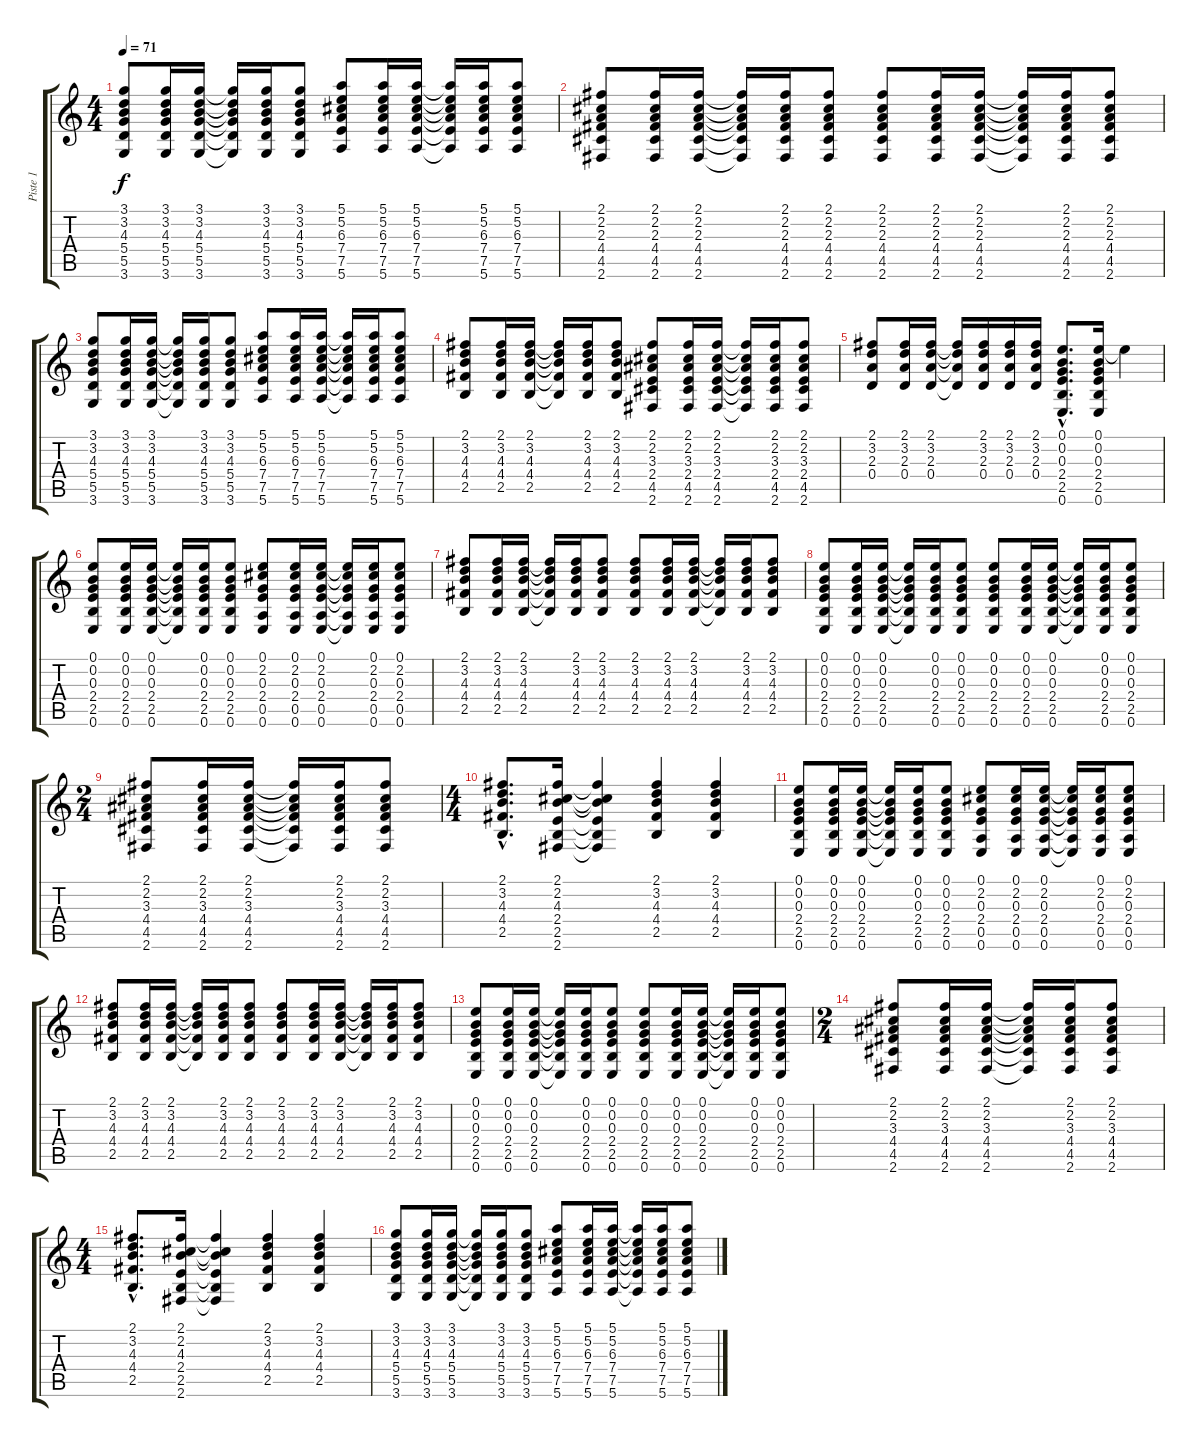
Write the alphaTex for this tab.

\track ("Piste 1" "Piste 1") {instrument acousticguitarnylon}
\staff {score tabs}
\tuning (E4 B3 G3 D3 A2 E2) {hide}
\ts (4 4)
\tempo 71
\clef g2
\ks c
(3.1 3.2 4.3 5.4 5.5 3.6).8{dy f} (3.1 3.2 4.3 5.4 5.5 3.6).16 (3.1 3.2 4.3 5.4 5.5 3.6).16 (3.1{t} 3.2{t} 4.3{t} 5.4{t} 5.5{t} 3.6{t}).16 (3.1 3.2 4.3 5.4 5.5 3.6).16 (3.1 3.2 4.3 5.4 5.5 3.6).8 (5.1 5.2 6.3 7.4 7.5 5.6).8 (5.1 5.2 6.3 7.4 7.5 5.6).16 (5.1 5.2 6.3 7.4 7.5 5.6).16 (5.1{t} 5.2{t} 6.3{t} 7.4{t} 7.5{t} 5.6{t}).16 (5.1 5.2 6.3 7.4 7.5 5.6).16 (5.1 5.2 6.3 7.4 7.5 5.6).8 |
(2.1 2.2 2.3 4.4 4.5 2.6).8 (2.1 2.2 2.3 4.4 4.5 2.6).16 (2.1 2.2 2.3 4.4 4.5 2.6).16 (2.1{t} 2.2{t} 2.3{t} 4.4{t} 4.5{t} 2.6{t}).16 (2.1 2.2 2.3 4.4 4.5 2.6).16 (2.1 2.2 2.3 4.4 4.5 2.6).8 (2.1 2.2 2.3 4.4 4.5 2.6).8 (2.1 2.2 2.3 4.4 4.5 2.6).16 (2.1 2.2 2.3 4.4 4.5 2.6).16 (2.1{t} 2.2{t} 2.3{t} 4.4{t} 4.5{t} 2.6{t}).16 (2.1 2.2 2.3 4.4 4.5 2.6).16 (2.1 2.2 2.3 4.4 4.5 2.6).8 |
(3.1 3.2 4.3 5.4 5.5 3.6).8 (3.1 3.2 4.3 5.4 5.5 3.6).16 (3.1 3.2 4.3 5.4 5.5 3.6).16 (3.1{t} 3.2{t} 4.3{t} 5.4{t} 5.5{t} 3.6{t}).16 (3.1 3.2 4.3 5.4 5.5 3.6).16 (3.1 3.2 4.3 5.4 5.5 3.6).8 (5.1 5.2 6.3 7.4 7.5 5.6).8 (5.1 5.2 6.3 7.4 7.5 5.6).16 (5.1 5.2 6.3 7.4 7.5 5.6).16 (5.1{t} 5.2{t} 6.3{t} 7.4{t} 7.5{t} 5.6{t}).16 (5.1 5.2 6.3 7.4 7.5 5.6).16 (5.1 5.2 6.3 7.4 7.5 5.6).8 |
(2.1 3.2 4.3 4.4 2.5).8 (2.1 3.2 4.3 4.4 2.5).16 (2.1 3.2 4.3 4.4 2.5).16 (2.1{t} 3.2{t} 4.3{t} 4.4{t} 2.5{t}).16 (2.1 3.2 4.3 4.4 2.5).16 (2.1 3.2 4.3 4.4 2.5).8 (2.1 2.2 3.3 2.4 4.5 2.6).8 (2.1 2.2 3.3 2.4 4.5 2.6).16 (2.1 2.2 3.3 2.4 4.5 2.6).16 (2.1{t} 2.2{t} 3.3{t} 2.4{t} 4.5{t} 2.6{t}).16 (2.1 2.2 3.3 2.4 4.5 2.6).16 (2.1 2.2 3.3 2.4 4.5 2.6).8 |
(2.1 3.2 2.3 0.4).8 (2.1 3.2 2.3 0.4).16 (2.1 3.2 2.3 0.4).16 (2.1{t} 3.2{t} 2.3{t} 0.4{t}).16 (2.1 3.2 2.3 0.4).16 (2.1 3.2 2.3 0.4).16 (2.1 3.2 2.3 0.4).16 (0.1{hac} 0.2{hac} 0.3{hac} 2.4{hac} 2.5{hac} 0.6{hac}).8{d} (0.1 0.2 0.3 2.4 2.5 0.6).16 0.1{t}.4 |
(0.1 0.2 0.3 2.4 2.5 0.6).8 (0.1 0.2 0.3 2.4 2.5 0.6).16 (0.1 0.2 0.3 2.4 2.5 0.6).16 (0.1{t} 0.2{t} 0.3{t} 2.4{t} 2.5{t} 0.6{t}).16 (0.1 0.2 0.3 2.4 2.5 0.6).16 (0.1 0.2 0.3 2.4 2.5 0.6).8 (0.1 2.2 0.3 2.4 0.5 0.6).8 (0.1 2.2 0.3 2.4 0.5 0.6).16 (0.1 2.2 0.3 2.4 0.5 0.6).16 (0.1{t} 2.2{t} 0.3{t} 2.4{t} 0.5{t} 0.6{t}).16 (0.1 2.2 0.3 2.4 0.5 0.6).16 (0.1 2.2 0.3 2.4 0.5 0.6).8 |
(2.1 3.2 4.3 4.4 2.5).8 (2.1 3.2 4.3 4.4 2.5).16 (2.1 3.2 4.3 4.4 2.5).16 (2.1{t} 3.2{t} 4.3{t} 4.4{t} 2.5{t}).16 (2.1 3.2 4.3 4.4 2.5).16 (2.1 3.2 4.3 4.4 2.5).8 (2.1 3.2 4.3 4.4 2.5).8 (2.1 3.2 4.3 4.4 2.5).16 (2.1 3.2 4.3 4.4 2.5).16 (2.1{t} 3.2{t} 4.3{t} 4.4{t} 2.5{t}).16 (2.1 3.2 4.3 4.4 2.5).16 (2.1 3.2 4.3 4.4 2.5).8 |
(0.1 0.2 0.3 2.4 2.5 0.6).8 (0.1 0.2 0.3 2.4 2.5 0.6).16 (0.1 0.2 0.3 2.4 2.5 0.6).16 (0.1{t} 0.2{t} 0.3{t} 2.4{t} 2.5{t} 0.6{t}).16 (0.1 0.2 0.3 2.4 2.5 0.6).16 (0.1 0.2 0.3 2.4 2.5 0.6).8 (0.1 0.2 0.3 2.4 2.5 0.6).8 (0.1 0.2 0.3 2.4 2.5 0.6).16 (0.1 0.2 0.3 2.4 2.5 0.6).16 (0.1{t} 0.2{t} 0.3{t} 2.4{t} 2.5{t} 0.6{t}).16 (0.1 0.2 0.3 2.4 2.5 0.6).16 (0.1 0.2 0.3 2.4 2.5 0.6).8 |
\ts (2 4)
(2.1 2.2 3.3 4.4 4.5 2.6).8 (2.1 2.2 3.3 4.4 4.5 2.6).16 (2.1 2.2 3.3 4.4 4.5 2.6).16 (2.1{t} 2.2{t} 3.3{t} 4.4{t} 4.5{t} 2.6{t}).16 (2.1 2.2 3.3 4.4 4.5 2.6).16 (2.1 2.2 3.3 4.4 4.5 2.6).8 |
\ts (4 4)
(2.1{hac} 3.2{hac} 4.3{hac} 4.4{hac} 2.5{hac}).8{d} (2.1 2.2 4.3 2.4 2.5 2.6).16 (2.1{t} 2.2{t} 4.3{t} 2.4{t} 2.5{t} 2.6{t}).4 (2.1 3.2 4.3 4.4 2.5).4 (2.1 3.2 4.3 4.4 2.5).4 |
(0.1 0.2 0.3 2.4 2.5 0.6).8 (0.1 0.2 0.3 2.4 2.5 0.6).16 (0.1 0.2 0.3 2.4 2.5 0.6).16 (0.1{t} 0.2{t} 0.3{t} 2.4{t} 2.5{t} 0.6{t}).16 (0.1 0.2 0.3 2.4 2.5 0.6).16 (0.1 0.2 0.3 2.4 2.5 0.6).8 (0.1 2.2 0.3 2.4 0.5 0.6).8 (0.1 2.2 0.3 2.4 0.5 0.6).16 (0.1 2.2 0.3 2.4 0.5 0.6).16 (0.1{t} 2.2{t} 0.3{t} 2.4{t} 0.5{t} 0.6{t}).16 (0.1 2.2 0.3 2.4 0.5 0.6).16 (0.1 2.2 0.3 2.4 0.5 0.6).8 |
(2.1 3.2 4.3 4.4 2.5).8 (2.1 3.2 4.3 4.4 2.5).16 (2.1 3.2 4.3 4.4 2.5).16 (2.1{t} 3.2{t} 4.3{t} 4.4{t} 2.5{t}).16 (2.1 3.2 4.3 4.4 2.5).16 (2.1 3.2 4.3 4.4 2.5).8 (2.1 3.2 4.3 4.4 2.5).8 (2.1 3.2 4.3 4.4 2.5).16 (2.1 3.2 4.3 4.4 2.5).16 (2.1{t} 3.2{t} 4.3{t} 4.4{t} 2.5{t}).16 (2.1 3.2 4.3 4.4 2.5).16 (2.1 3.2 4.3 4.4 2.5).8 |
(0.1 0.2 0.3 2.4 2.5 0.6).8 (0.1 0.2 0.3 2.4 2.5 0.6).16 (0.1 0.2 0.3 2.4 2.5 0.6).16 (0.1{t} 0.2{t} 0.3{t} 2.4{t} 2.5{t} 0.6{t}).16 (0.1 0.2 0.3 2.4 2.5 0.6).16 (0.1 0.2 0.3 2.4 2.5 0.6).8 (0.1 0.2 0.3 2.4 2.5 0.6).8 (0.1 0.2 0.3 2.4 2.5 0.6).16 (0.1 0.2 0.3 2.4 2.5 0.6).16 (0.1{t} 0.2{t} 0.3{t} 2.4{t} 2.5{t} 0.6{t}).16 (0.1 0.2 0.3 2.4 2.5 0.6).16 (0.1 0.2 0.3 2.4 2.5 0.6).8 |
\ts (2 4)
(2.1 2.2 3.3 4.4 4.5 2.6).8 (2.1 2.2 3.3 4.4 4.5 2.6).16 (2.1 2.2 3.3 4.4 4.5 2.6).16 (2.1{t} 2.2{t} 3.3{t} 4.4{t} 4.5{t} 2.6{t}).16 (2.1 2.2 3.3 4.4 4.5 2.6).16 (2.1 2.2 3.3 4.4 4.5 2.6).8 |
\ts (4 4)
(2.1{hac} 3.2{hac} 4.3{hac} 4.4{hac} 2.5{hac}).8{d} (2.1 2.2 4.3 2.4 2.5 2.6).16 (2.1{t} 2.2{t} 4.3{t} 2.4{t} 2.5{t} 2.6{t}).4 (2.1 3.2 4.3 4.4 2.5).4 (2.1 3.2 4.3 4.4 2.5).4 |
(3.1 3.2 4.3 5.4 5.5 3.6).8 (3.1 3.2 4.3 5.4 5.5 3.6).16 (3.1 3.2 4.3 5.4 5.5 3.6).16 (3.1{t} 3.2{t} 4.3{t} 5.4{t} 5.5{t} 3.6{t}).16 (3.1 3.2 4.3 5.4 5.5 3.6).16 (3.1 3.2 4.3 5.4 5.5 3.6).8 (5.1 5.2 6.3 7.4 7.5 5.6).8 (5.1 5.2 6.3 7.4 7.5 5.6).16 (5.1 5.2 6.3 7.4 7.5 5.6).16 (5.1{t} 5.2{t} 6.3{t} 7.4{t} 7.5{t} 5.6{t}).16 (5.1 5.2 6.3 7.4 7.5 5.6).16 (5.1 5.2 6.3 7.4 7.5 5.6).8
